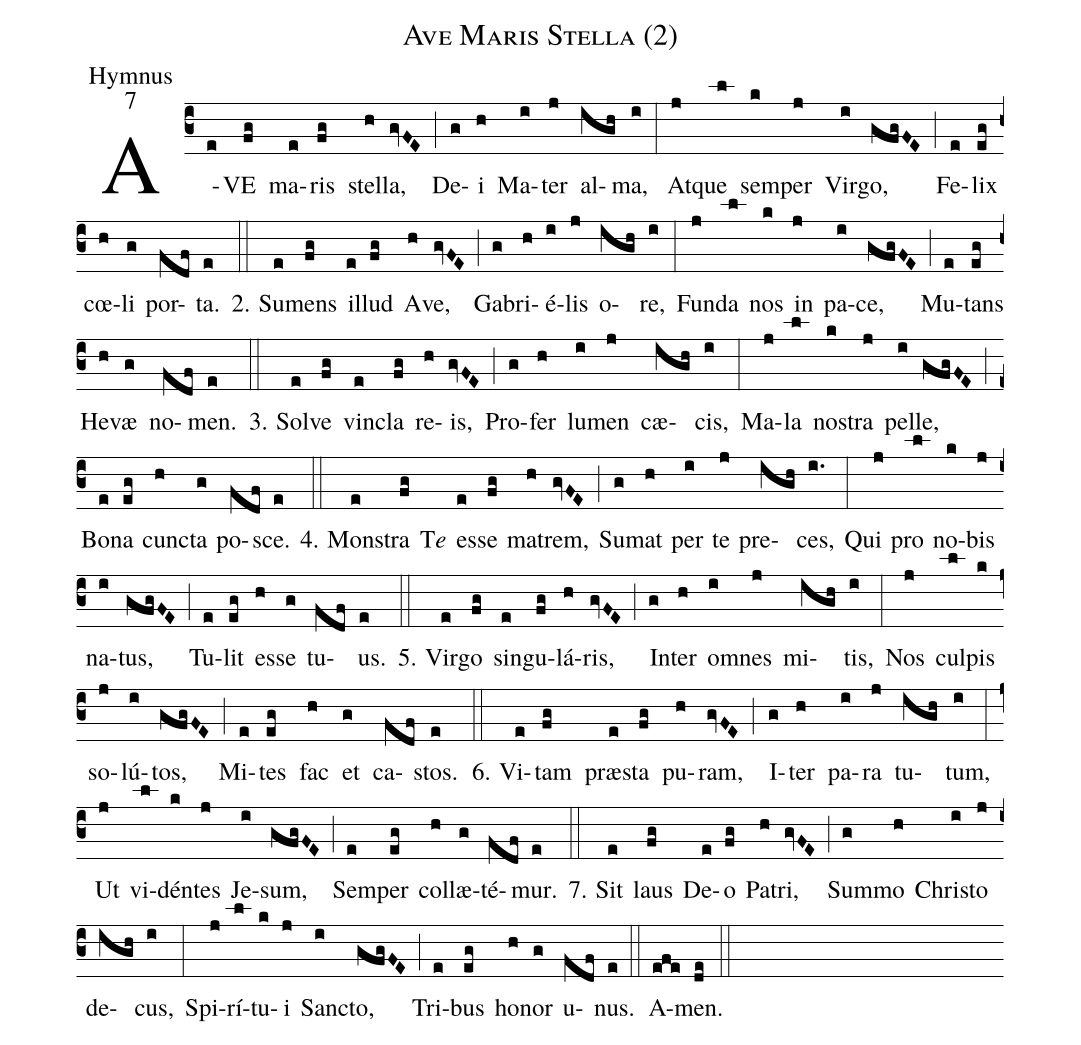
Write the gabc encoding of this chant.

name:Ave Maris Stella (2);
office-part:Hymnus;
mode:7;
%%
(c3) A(e)VE(fg) ma(e)ris(fg) stel(h)la,(gvFE) (;) De(g)i(h) Ma(i)ter(j) al(igh)ma,(i) (:) At(j)que(l) sem(k)per(j) Vir(i)go,(gfgFE) (;) Fe(e)lix(eg) cœ(h)li(g) por(fdf)ta.(e) (::)
2. Su(e)mens(fg) il(e)lud(fg) A(h)ve,(gvFE) (;) Ga(g)bri(h)é(i)lis(j) o(igh)re,(i) (:) Fun(j)da(l) nos(k) in(j) pa(i)ce,(gfgFE) (;) Mu(e)tans(eg) He(h)væ(g) no(fdf)men.(e) (::)
3. Sol(e)ve(fg) vin(e)cla(fg) re(h)is,(gvFE) (;) Pro(g)fer(h) lu(i)men(j) cæ(igh)cis,(i) (:) Ma(j)la(l) no(k)stra(j) pel(i)le,(gfgFE) (;) Bo(e)na(eg) cun(h)cta(g) po(fdf)sce.(e) (::)
4. Mon(e)stra(fg) T<i>e</i>() es(e)se(fg) ma(h)trem,(gvFE) (;) Su(g)mat(h) per(i) te(j) pre(igh)ces,(i.) (:) Qui(j) pro(l) no(k)bis(j) na(i)tus,(gfgFE) (;) Tu(e)lit(eg) es(h)se(g) tu(fdf)us.(e) (::)
5. Vir(e)go(fg) sin(e)gu(fg)lá(h)ris,(gvFE) (;) In(g)ter(h) o(i)mnes(j) mi(igh)tis,(i) (:) Nos(j) cul(l)pis(k) so(j)lú(i)tos,(gfgFE) (;) Mi(e)tes(eg) fac(h) et(g) ca(fdf)stos.(e) (::)
6. Vi(e)tam(fg) præ(e)sta(fg) pu(h)ram,(gvFE) (;) I(g)ter(h) pa(i)ra(j) tu(igh)tum,(i) (:) Ut(j) vi(l)dén(k)tes(j) Je(i)sum,(gfgFE) (;) Sem(e)per(eg) col(h)læ(g)té(fdf)mur.(e) (::)
7. Sit(e) laus(fg) De(e)o(fg) Pa(h)tri,(gvFE) (;) Sum(g)mo(h) Chri(i)sto(j) de(igh)cus,(i) (:) Spi(j)rí(l)tu(k)i(j) San(i)cto,(gfgFE) (;) Tri(e)bus(eg) ho(h)nor(g) u(fdf)nus.(e) (::)
A(efe)men.(de) (::)
